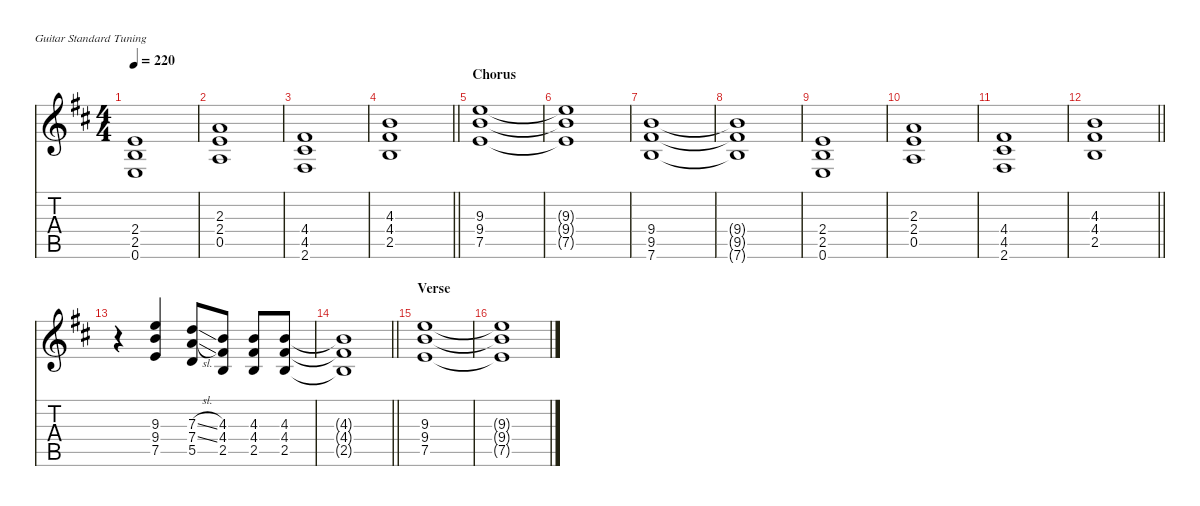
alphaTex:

\defaultSystemsLayout 4
\hideDynamics
\bracketExtendMode nobrackets
\singleTrackTrackNamePolicy hidden
\multiTrackTrackNamePolicy hidden
\otherSystemsTrackNameOrientation horizontal
\track ("Keith Richards" "od.guit.") {defaultSystemsLayout 8 instrument overdrivenguitar}
\staff {score tabs}
\tuning (E4 B3 G3 D3 A2 E2)
\ts (4 4)
\tempo 220
\clef g2
\ks bminor
(2.4{acc forcenatural} 2.5{acc forcenatural} 0.6{acc forcenatural}).1{dy f beam Up} |
(2.3{acc forcenatural} 2.4{acc forcenatural} 0.5{acc forcenatural}).1{beam Up} |
(4.4{acc #} 4.5{acc #} 2.6{acc #}).1{beam Up} |
\barLineRight lightlight
(4.3{acc forcenatural} 4.4{acc #} 2.5{acc forcenatural}).1{beam Up} |
\section ("" "Chorus")
(9.3{acc forcenatural} 9.4{acc forcenatural} 7.5{acc forcenatural}).1{beam Up} |
(9.3{t acc forcenatural} 9.4{t acc forcenatural} 7.5{t acc forcenatural}).1{beam Up} |
(9.4{acc forcenatural} 9.5{acc #} 7.6{acc forcenatural}).1{beam Up} |
(9.4{t acc forcenatural} 9.5{t acc #} 7.6{t acc forcenatural}).1{beam Up} |
(2.4{acc forcenatural} 2.5{acc forcenatural} 0.6{acc forcenatural}).1{beam Up} |
(2.3{acc forcenatural} 2.4{acc forcenatural} 0.5{acc forcenatural}).1{beam Up} |
(4.4{acc #} 4.5{acc #} 2.6{acc #}).1{beam Up} |
\barLineRight lightlight
(4.3{acc forcenatural} 4.4{acc #} 2.5{acc forcenatural}).1{beam Up} |
r.4{beam Down} (9.3{acc forcenatural} 9.4{acc forcenatural} 7.5{acc forcenatural}).4{beam Up} (7.3{sl acc forcenatural} 7.4{sl acc forcenatural} 5.5{acc forcenatural}).8{beam Up} (4.3{acc forcenatural} 4.4{acc #} 2.5{acc forcenatural}).8{beam Up} (4.3{acc forcenatural} 4.4{acc #} 2.5{acc forcenatural}).8{beam Up} (4.3{acc forcenatural} 4.4{acc #} 2.5{acc forcenatural}).8{beam Up} |
\barLineRight lightlight
(4.3{t acc forcenatural} 4.4{t acc #} 2.5{t acc forcenatural}).1{beam Up} |
\section ("" "Verse")
(9.3{acc forcenatural} 9.4{acc forcenatural} 7.5{acc forcenatural}).1{beam Up} |
(9.3{t acc forcenatural} 9.4{t acc forcenatural} 7.5{t acc forcenatural}).1{beam Up}
